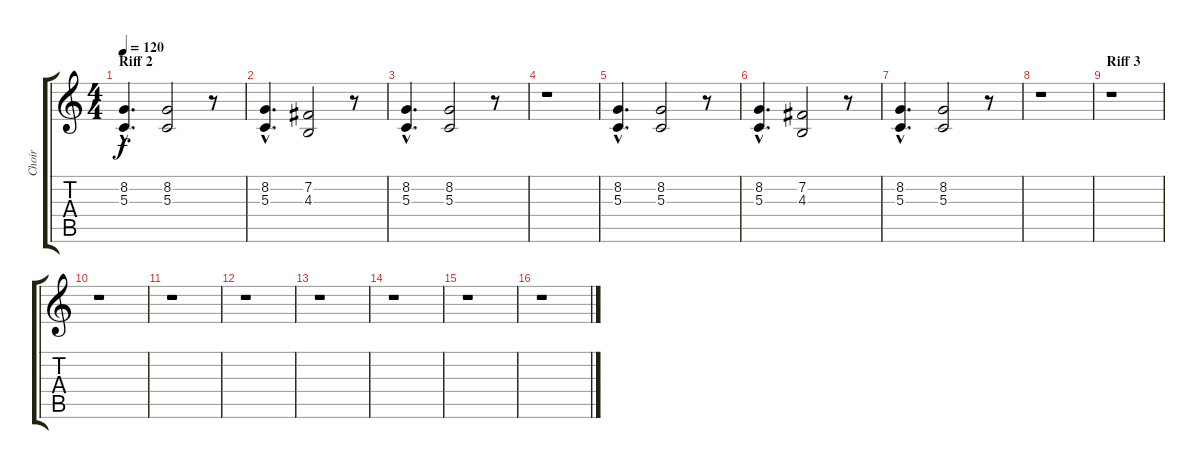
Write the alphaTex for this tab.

\track ("Choir" "Choir") {instrument choiraahs}
\staff {score tabs}
\tuning (E4 B3 G3 D3 A2 E2) {hide}
\ts (4 4)
\section ("" "Riff 2")
\tempo 120
\clef g2
\ks c
(8.2{hac} 5.3{hac}).4{d dy f} (8.2 5.3).2 r.8 |
(8.2{hac} 5.3{hac}).4{d} (7.2 4.3).2 r.8 |
(8.2{hac} 5.3{hac}).4{d} (8.2 5.3).2 r.8 |
r.1 |
(8.2{hac} 5.3{hac}).4{d} (8.2 5.3).2 r.8 |
(8.2{hac} 5.3{hac}).4{d} (7.2 4.3).2 r.8 |
(8.2{hac} 5.3{hac}).4{d} (8.2 5.3).2 r.8 |
r.1 |
\section ("" "Riff 3")
r.1 |
r.1 |
r.1 |
r.1 |
r.1 |
r.1 |
r.1 |
r.1
